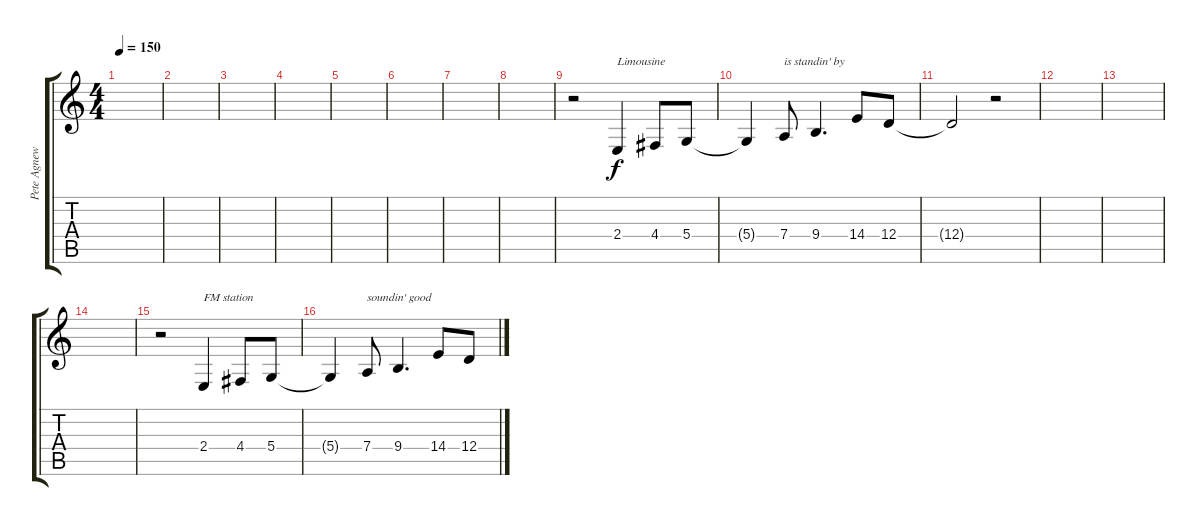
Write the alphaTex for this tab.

\track ("Pete Agnew (back vocals)" "Pete Agnew") {instrument bassoon}
\staff {score tabs}
\tuning (E4 B3 G3 D3 A2 E2) {hide}
\ts (4 4)
\tempo 150
\clef g2
\ks c
|
|
|
|
|
|
|
|
r.2 2.4.4{txt "Limousine"} 4.4.8 5.4.8 |
5.4{t}.4 7.4.8{txt "is standin' by"} 9.4.4{d} 14.4.8 12.4.8 |
12.4{t}.2 r.2 |
|
|
|
r.2 2.4.4{txt "FM station"} 4.4.8 5.4.8 |
5.4{t}.4 7.4.8{txt "soundin' good"} 9.4.4{d} 14.4.8 12.4.8
